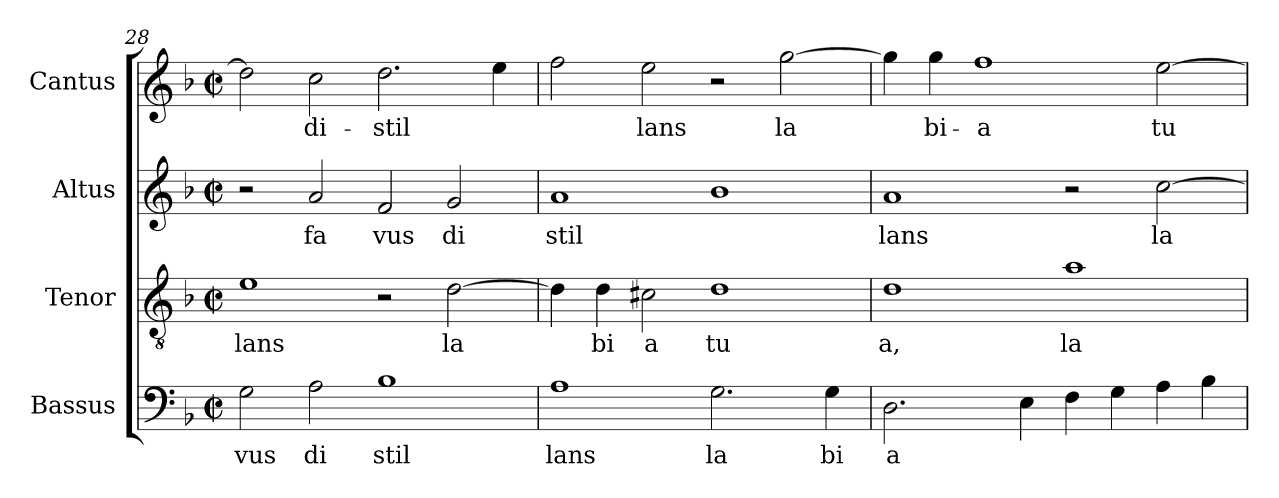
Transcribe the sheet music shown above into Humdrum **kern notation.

**kern	**text	**kern	**text	**kern	**text	**kern	**text
*part4	*part4	*part3	*part3	*part2	*part2	*part1	*part1
*staff4	*staff4	*staff3	*staff3	*staff2	*staff2	*staff1	*staff1
*I"Bassus	*	*I"Tenor	*	*I"Altus	*	*I"Cantus	*
*clefF4	*	*clefGv2	*	*clefG2	*	*clefG2	*
*k[b-]	*	*k[b-]	*	*k[b-]	*	*k[b-]	*
*F:	*	*F:	*	*F:	*	*F:	*
*M2/2	*	*M2/2	*	*M2/2	*	*M2/2	*
*met(c|)	*	*met(c|)	*	*met(c|)	*	*met(c|)	*
=28	=28	=28	=28	=28	=28	=28	=28
!	!LO:LY:b:cj	!	!LO:LY:b:cj	!	!	!	!LO:LY:b:cj
2G\	vus	1e	lans	2r	.	2dd\]	.
!	!LO:LY:b:cj	!	!	!	!LO:LY:b:cj	!	!LO:LY:b:cj
2A\	di	.	.	2a/	fa	2cc\	di-
!	!LO:LY:b:cj	!	!	!	!LO:LY:b:cj	!	!LO:LY:b:cj
1B-	stil	2r	.	2f/	vus	2.dd\	-stil-
!	!	!	!LO:LY:b:cj	!	!LO:LY:b:cj	!	!
.	.	[>2d\	la	2g/	di	.	.
!	!	!	!	!	!	!	!LO:LY:b:cj
.	.	.	.	.	.	4ee\	--
=29	=29	=29	=29	=29	=29	=29	=29
!	!LO:LY:b:cj	!	!LO:LY:b:cj	!	!LO:LY:b:cj	!	!LO:LY:b:cj
1A	lans	4d\]	.	1a	stil	2ff\	--
!	!	!	!LO:LY:b:cj	!	!	!	!
.	.	4d\	bi	.	.	.	.
!	!	!	!LO:LY:b:cj	!	!	!	!LO:LY:b:cj
.	.	2c#X\	a	.	.	2ee\	-lans
!	!LO:LY:b:cj	!	!LO:LY:b:cj	!	!LO:LY:b:cj	!	!
2.G\	la	1d	tu	1b-	.	2r	.
!	!	!	!	!	!	!	!LO:LY:b:cj
.	.	.	.	.	.	[>2gg\	la-
!	!LO:LY:b:cj	!	!	!	!	!	!
4G\	bi	.	.	.	.	.	.
=30	=30	=30	=30	=30	=30	=30	=30
!	!LO:LY:b:cj	!	!LO:LY:b:cj	!	!LO:LY:b:cj	!	!LO:LY:b:cj
2.D\	a	1d	a,	1a	lans	4gg\]	--
!	!	!	!	!	!	!	!LO:LY:b:cj
.	.	.	.	.	.	4gg\	-bi-
!	!	!	!	!	!	!	!LO:LY:b:cj
.	.	.	.	.	.	1ff	-a
!	!LO:LY:b:cj	!	!	!	!	!	!
4E\	.	.	.	.	.	.	.
!	!LO:LY:b:cj	!	!LO:LY:b:cj	!	!	!	!
4F\	.	1a	la	2r	.	.	.
!	!LO:LY:b:cj	!	!	!	!	!	!
4G\	.	.	.	.	.	.	.
!	!LO:LY:b:cj	!	!	!	!LO:LY:b:cj	!	!LO:LY:b:cj
4A\	.	.	.	[>2cc\	la	[>2ee\	tu-
!	!LO:LY:b:cj	!	!	!	!	!	!
4B-\	.	.	.	.	.	.	.
=	=	=	=	=	=	=	=
*-	*-	*-	*-	*-	*-	*-	*-
